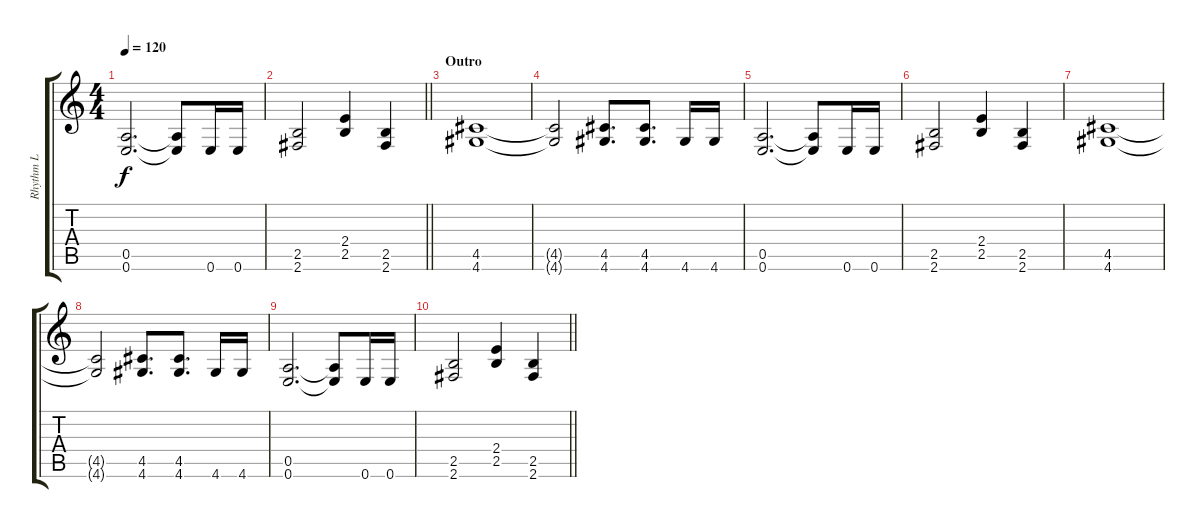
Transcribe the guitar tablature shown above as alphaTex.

\track ("Rhythm L" "Rhythm L") {instrument distortionguitar}
\staff {score tabs}
\tuning (E4 B3 G3 D3 A2 E2) {hide}
\ts (4 4)
\tempo 120
\clef g2
\ks c
(0.5 0.6).2{d dy f} (0.5{t} 0.6{t}).8 0.6.16 0.6.16 |
\barLineRight lightlight
(2.5 2.6).2 (2.4 2.5).4 (2.5 2.6).4 |
\section ("" "Outro")
(4.5 4.6).1 |
(4.5{t} 4.6{t}).2 (4.5 4.6).8{d} (4.5 4.6).8{d} 4.6.16 4.6.16 |
(0.5 0.6).2{d} (0.5{t} 0.6{t}).8 0.6.16 0.6.16 |
(2.5 2.6).2 (2.4 2.5).4 (2.5 2.6).4 |
(4.5 4.6).1 |
(4.5{t} 4.6{t}).2 (4.5 4.6).8{d} (4.5 4.6).8{d} 4.6.16 4.6.16 |
(0.5 0.6).2{d} (0.5{t} 0.6{t}).8 0.6.16 0.6.16 |
\barLineRight lightlight
(2.5 2.6).2 (2.4 2.5).4 (2.5 2.6).4
